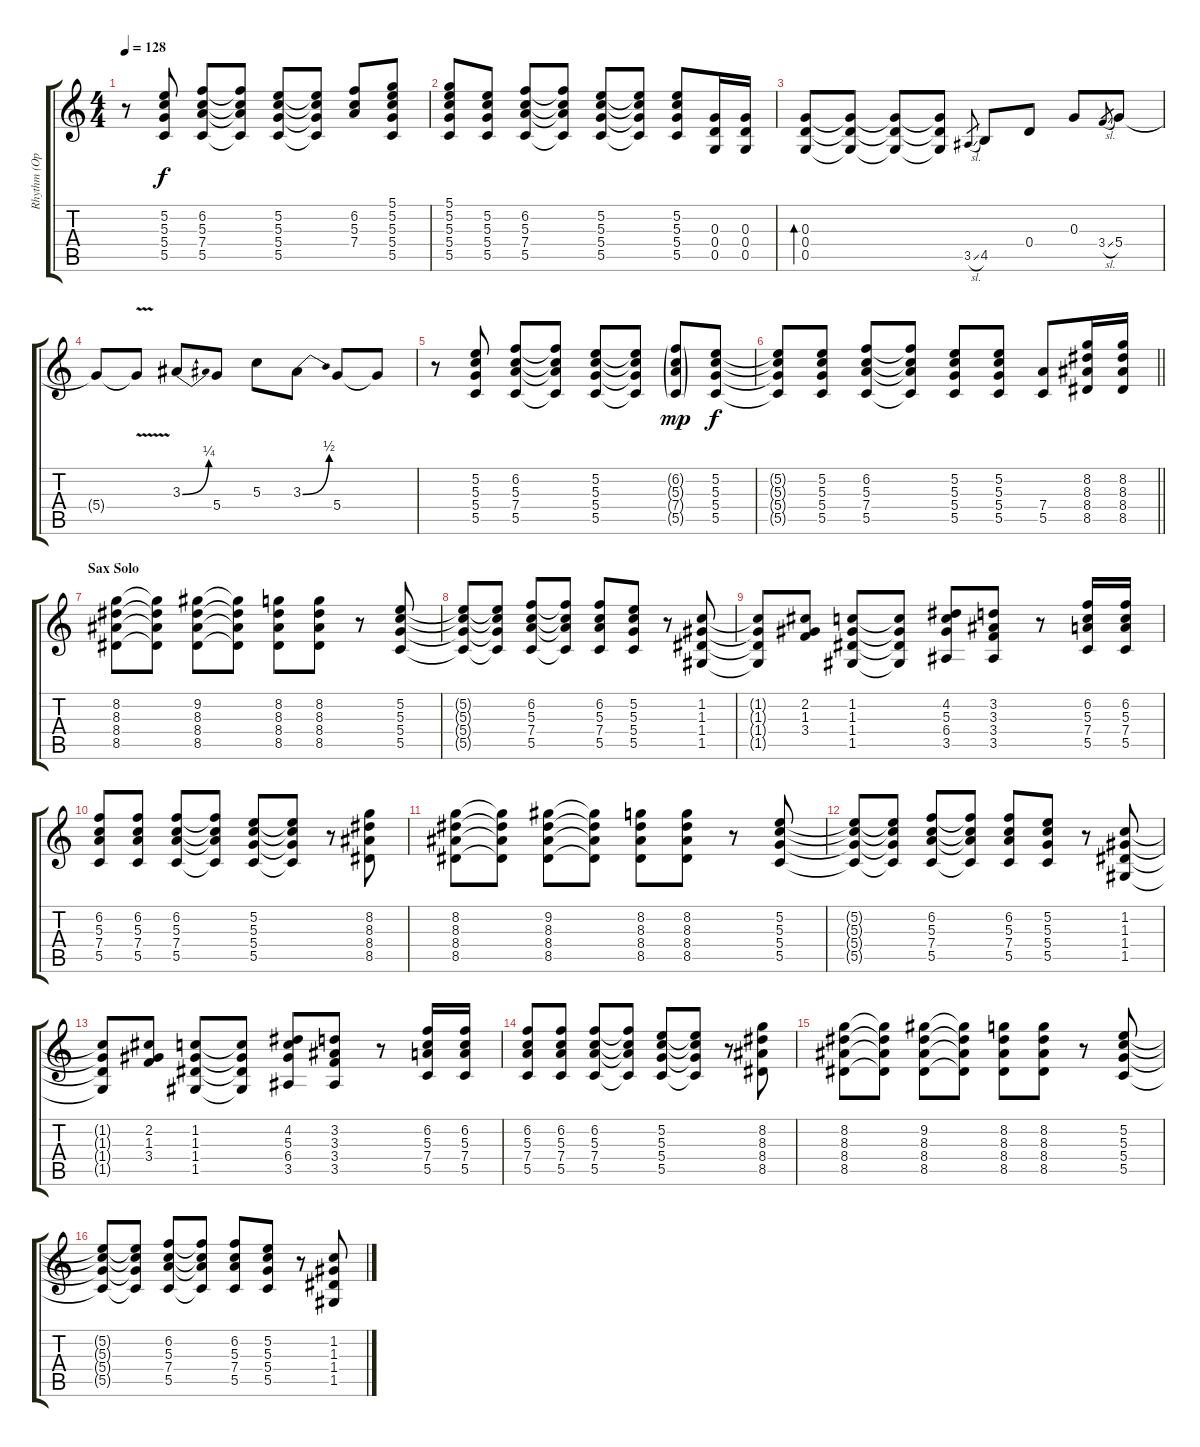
\track ("Rhythm (Open G)" "Rhythm (Op") {instrument electricguitarclean}
\staff {score tabs}
\tuning (D4 B3 G3 D3 G2 D2) {hide}
\ts (4 4)
\tempo 128
\clef g2
\ks c
r.8{dy f} (5.2 5.3 5.4 5.5).8 (6.2 5.3 7.4 5.5).8 (6.2{t} 5.3{t} 7.4{t} 5.5{t}).8 (5.2 5.3 5.4 5.5).8 (5.2{t} 5.3{t} 5.4{t} 5.5{t}).8 (6.2 5.3 7.4).8 (5.1 5.2 5.3 5.4 5.5).8 |
(5.1 5.2 5.3 5.4 5.5).8 (5.2 5.3 5.4 5.5).8 (6.2 5.3 7.4 5.5).8 (6.2{t} 5.3{t} 7.4{t} 5.5{t}).8 (5.2 5.3 5.4 5.5).8 (5.2{t} 5.3{t} 5.4{t} 5.5{t}).8 (5.2 5.3 5.4 5.5).8 (0.3 0.4 0.5).16 (0.3 0.4 0.5).16 |
(0.3 0.4 0.5).8{bd 60} (0.3{t} 0.4{t} 0.5{t}).8 (0.3{t} 0.4{t} 0.5{t}).8 (0.3{t} 0.4{t} 0.5{t}).8 3.5{sl}.8{gr} 4.5.8 0.4.8 0.3.8 3.4{sl}.8{gr} 5.4.8 |
5.4{t}.8 5.4{v t}.8 3.3{be (bend 0 0 60 1)}.8 5.4.8 5.3.8 3.3{be (bend 0 0 60 2)}.8 5.4.8 5.4{t}.8 |
r.8 (5.2 5.3 5.4 5.5).8 (6.2 5.3 7.4 5.5).8 (6.2{t} 5.3{t} 7.4{t} 5.5{t}).8 (5.2 5.3 5.4 5.5).8 (5.2{t} 5.3{t} 5.4{t} 5.5{t}).8 (6.2{g} 5.3{g} 7.4{g} 5.5{g}).8{dy mp} (5.2 5.3 5.4 5.5).8{dy f} |
\barLineRight lightlight
(5.2{t} 5.3{t} 5.4{t} 5.5{t}).8 (5.2 5.3 5.4 5.5).8 (6.2 5.3 7.4 5.5).8 (6.2{t} 5.3{t} 7.4{t} 5.5{t}).8 (5.2 5.3 5.4 5.5).8 (5.2 5.3 5.4 5.5).8 (7.4 5.5).8 (8.2 8.3 8.4 8.5).16 (8.2 8.3 8.4 8.5).16 |
\section ("" "Sax Solo")
(8.2 8.3 8.4 8.5).8 (8.2{t} 8.3{t} 8.4{t} 8.5{t}).8 (9.2 8.3 8.4 8.5).8 (9.2{t} 8.3{t} 8.4{t} 8.5{t}).8 (8.2 8.3 8.4 8.5).8 (8.2 8.3 8.4 8.5).8 r.8 (5.2 5.3 5.4 5.5).8 |
(5.2{t} 5.3{t} 5.4{t} 5.5{t}).8 (5.2{t} 5.3{t} 5.4{t} 5.5{t}).8 (6.2 5.3 7.4 5.5).8 (6.2{t} 5.3{t} 7.4{t} 5.5{t}).8 (6.2 5.3 7.4 5.5).8 (5.2 5.3 5.4 5.5).8 r.8 (1.2 1.3 1.4 1.5).8 |
(1.2{t} 1.3{t} 1.4{t} 1.5{t}).8 (2.2 1.3 3.4).8 (1.2 1.3 1.4 1.5).8 (1.2{t} 1.3{t} 1.4{t} 1.5{t}).8 (4.2 5.3 6.4 3.5).8 (3.2 3.3 3.4 3.5).8 r.8 (6.2 5.3 7.4 5.5).16 (6.2 5.3 7.4 5.5).16 |
(6.2 5.3 7.4 5.5).8 (6.2 5.3 7.4 5.5).8 (6.2 5.3 7.4 5.5).8 (6.2{t} 5.3{t} 7.4{t} 5.5{t}).8 (5.2 5.3 5.4 5.5).8 (5.2{t} 5.3{t} 5.4{t} 5.5{t}).8 r.8 (8.2 8.3 8.4 8.5).8 |
(8.2 8.3 8.4 8.5).8 (8.2{t} 8.3{t} 8.4{t} 8.5{t}).8 (9.2 8.3 8.4 8.5).8 (9.2{t} 8.3{t} 8.4{t} 8.5{t}).8 (8.2 8.3 8.4 8.5).8 (8.2 8.3 8.4 8.5).8 r.8 (5.2 5.3 5.4 5.5).8 |
(5.2{t} 5.3{t} 5.4{t} 5.5{t}).8 (5.2{t} 5.3{t} 5.4{t} 5.5{t}).8 (6.2 5.3 7.4 5.5).8 (6.2{t} 5.3{t} 7.4{t} 5.5{t}).8 (6.2 5.3 7.4 5.5).8 (5.2 5.3 5.4 5.5).8 r.8 (1.2 1.3 1.4 1.5).8 |
(1.2{t} 1.3{t} 1.4{t} 1.5{t}).8 (2.2 1.3 3.4).8 (1.2 1.3 1.4 1.5).8 (1.2{t} 1.3{t} 1.4{t} 1.5{t}).8 (4.2 5.3 6.4 3.5).8 (3.2 3.3 3.4 3.5).8 r.8 (6.2 5.3 7.4 5.5).16 (6.2 5.3 7.4 5.5).16 |
(6.2 5.3 7.4 5.5).8 (6.2 5.3 7.4 5.5).8 (6.2 5.3 7.4 5.5).8 (6.2{t} 5.3{t} 7.4{t} 5.5{t}).8 (5.2 5.3 5.4 5.5).8 (5.2{t} 5.3{t} 5.4{t} 5.5{t}).8 r.8 (8.2 8.3 8.4 8.5).8 |
(8.2 8.3 8.4 8.5).8 (8.2{t} 8.3{t} 8.4{t} 8.5{t}).8 (9.2 8.3 8.4 8.5).8 (9.2{t} 8.3{t} 8.4{t} 8.5{t}).8 (8.2 8.3 8.4 8.5).8 (8.2 8.3 8.4 8.5).8 r.8 (5.2 5.3 5.4 5.5).8 |
(5.2{t} 5.3{t} 5.4{t} 5.5{t}).8 (5.2{t} 5.3{t} 5.4{t} 5.5{t}).8 (6.2 5.3 7.4 5.5).8 (6.2{t} 5.3{t} 7.4{t} 5.5{t}).8 (6.2 5.3 7.4 5.5).8 (5.2 5.3 5.4 5.5).8 r.8 (1.2 1.3 1.4 1.5).8
